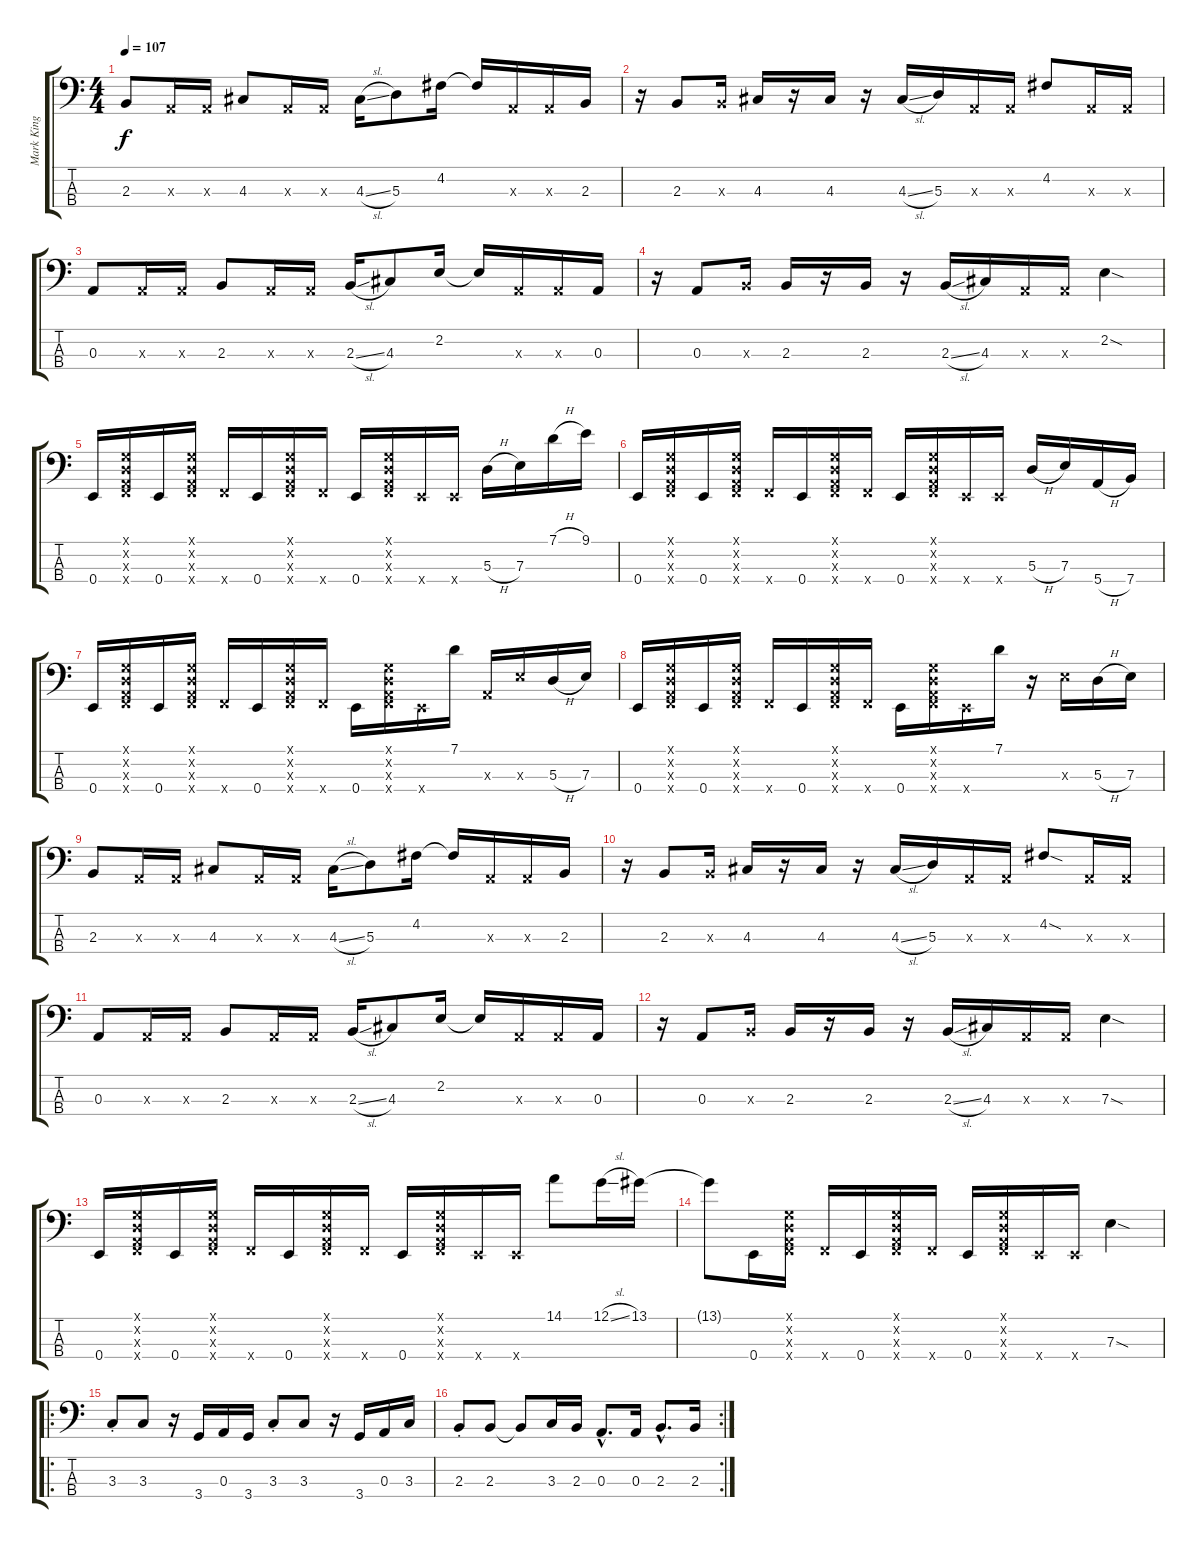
\track (" Mark King / Level 42 " " Mark King") {instrument slapbass1}
\staff {score tabs}
\tuning (G2 D2 A1 E1) {hide}
\ts (4 4)
\tempo 107
\clef f4
\ks c
2.3.8{dy f} 0.3{x}.16 0.3{x}.16 4.3.8 0.3{x}.16 0.3{x}.16 4.3{sl}.16 5.3.8 4.2.16 4.2{t}.16 0.3{x}.16 0.3{x}.16 2.3.16 |
r.16 2.3.8 2.3{x}.16 4.3.16 r.16 4.3.16 r.16 4.3{sl}.16 5.3.16 0.3{x}.16 0.3{x}.16 4.2.8 0.3{x}.16 0.3{x}.16 |
0.3.8 0.3{x}.16 0.3{x}.16 2.3.8 0.3{x}.16 0.3{x}.16 2.3{sl}.16 4.3.8 2.2.16 2.2{t}.16 0.3{x}.16 0.3{x}.16 0.3.16 |
r.16 0.3.8 2.3{x}.16 2.3.16 r.16 2.3.16 r.16 2.3{sl}.16 4.3.16 0.3{x}.16 0.3{x}.16 2.2{sod}.4 |
0.4.16 (0.1{x} 0.2{x} 0.3{x} 1.4{x}).16 0.4.16 (0.1{x} 0.2{x} 0.3{x} 1.4{x}).16 1.4{x}.16 0.4.16 (0.1{x} 0.2{x} 0.3{x} 1.4{x}).16 1.4{x}.16 0.4.16 (0.1{x} 0.2{x} 0.3{x} 1.4{x}).16 0.4{x}.16 0.4{x}.16 5.3{h}.16 7.3.16 7.1{h}.16 9.1.16 |
0.4.16 (0.1{x} 0.2{x} 0.3{x} 1.4{x}).16 0.4.16 (0.1{x} 0.2{x} 0.3{x} 1.4{x}).16 1.4{x}.16 0.4.16 (0.1{x} 0.2{x} 0.3{x} 1.4{x}).16 1.4{x}.16 0.4.16 (0.1{x} 0.2{x} 0.3{x} 1.4{x}).16 0.4{x}.16 0.4{x}.16 5.3{h}.16 7.3.16 5.4{h}.16 7.4.16 |
0.4.16 (0.1{x} 0.2{x} 0.3{x} 1.4{x}).16 0.4.16 (0.1{x} 0.2{x} 0.3{x} 1.4{x}).16 1.4{x}.16 0.4.16 (0.1{x} 0.2{x} 0.3{x} 1.4{x}).16 1.4{x}.16 0.4.16 (0.1{x} 0.2{x} 0.3{x} 1.4{x}).16 0.4{x}.16 7.1.16 0.3{x}.16 7.3{x}.16 5.3{h}.16 7.3.16 |
0.4.16 (0.1{x} 0.2{x} 0.3{x} 1.4{x}).16 0.4.16 (0.1{x} 0.2{x} 0.3{x} 1.4{x}).16 1.4{x}.16 0.4.16 (0.1{x} 0.2{x} 0.3{x} 1.4{x}).16 1.4{x}.16 0.4.16 (0.1{x} 0.2{x} 0.3{x} 1.4{x}).16 0.4{x}.16 7.1.16 r.16 7.3{x}.16 5.3{h}.16 7.3.16 |
2.3.8 0.3{x}.16 0.3{x}.16 4.3.8 0.3{x}.16 0.3{x}.16 4.3{sl}.16 5.3.8 4.2.16 4.2{t}.16 0.3{x}.16 0.3{x}.16 2.3.16 |
r.16 2.3.8 2.3{x}.16 4.3.16 r.16 4.3.16 r.16 4.3{sl}.16 5.3.16 0.3{x}.16 0.3{x}.16 4.2{sod}.8 0.3{x}.16 0.3{x}.16 |
0.3.8 0.3{x}.16 0.3{x}.16 2.3.8 0.3{x}.16 0.3{x}.16 2.3{sl}.16 4.3.8 2.2.16 2.2{t}.16 0.3{x}.16 0.3{x}.16 0.3.16 |
r.16 0.3.8 2.3{x}.16 2.3.16 r.16 2.3.16 r.16 2.3{sl}.16 4.3.16 0.3{x}.16 0.3{x}.16 7.3{sod}.4 |
0.4.16 (0.1{x} 0.2{x} 0.3{x} 1.4{x}).16 0.4.16 (0.1{x} 0.2{x} 0.3{x} 1.4{x}).16 1.4{x}.16 0.4.16 (0.1{x} 0.2{x} 0.3{x} 1.4{x}).16 1.4{x}.16 0.4.16 (0.1{x} 0.2{x} 0.3{x} 1.4{x}).16 0.4{x}.16 0.4{x}.16 14.1.8 12.1{sl}.16 13.1.16 |
13.1{t}.8 0.4.16 (0.1{x} 0.2{x} 0.3{x} 1.4{x}).16 1.4{x}.16 0.4.16 (0.1{x} 0.2{x} 0.3{x} 1.4{x}).16 1.4{x}.16 0.4.16 (0.1{x} 0.2{x} 0.3{x} 1.4{x}).16 0.4{x}.16 0.4{x}.16 7.3{sod}.4 |
\ro
3.3{st}.8 3.3.8 r.16 3.4.16 0.3.16 3.4.16 3.3{st}.8 3.3.8 r.16 3.4.16 0.3.16 3.3.16 |
\rc 2
2.3{st}.8 2.3.8 2.3{t}.8 3.3.16 2.3.16 0.3{hac}.8{d} 0.3.16 2.3{hac}.8{d} 2.3.16
